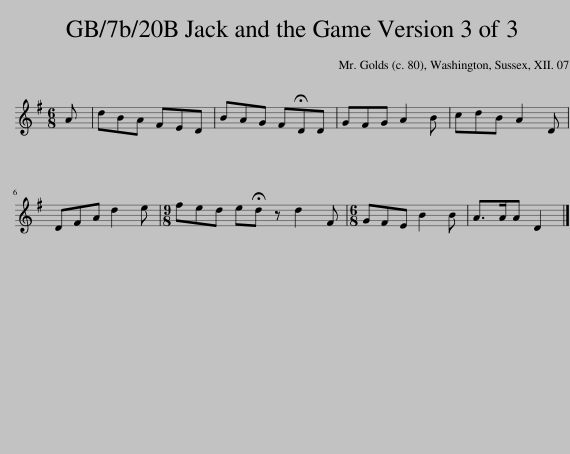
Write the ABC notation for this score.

X:1
L:1/8
M:6/8
I:linebreak $
K:G
V:1 treble
V:1
 A | dBA FED | BAG F!fermata!DD | GFG A2 B | cdB A2 D |$ %5
 DFA d2 e |[M:9/8] fed e!fermata!d z d2 F |[M:6/8] GFE B2 B | A>AA D2 |] %9
